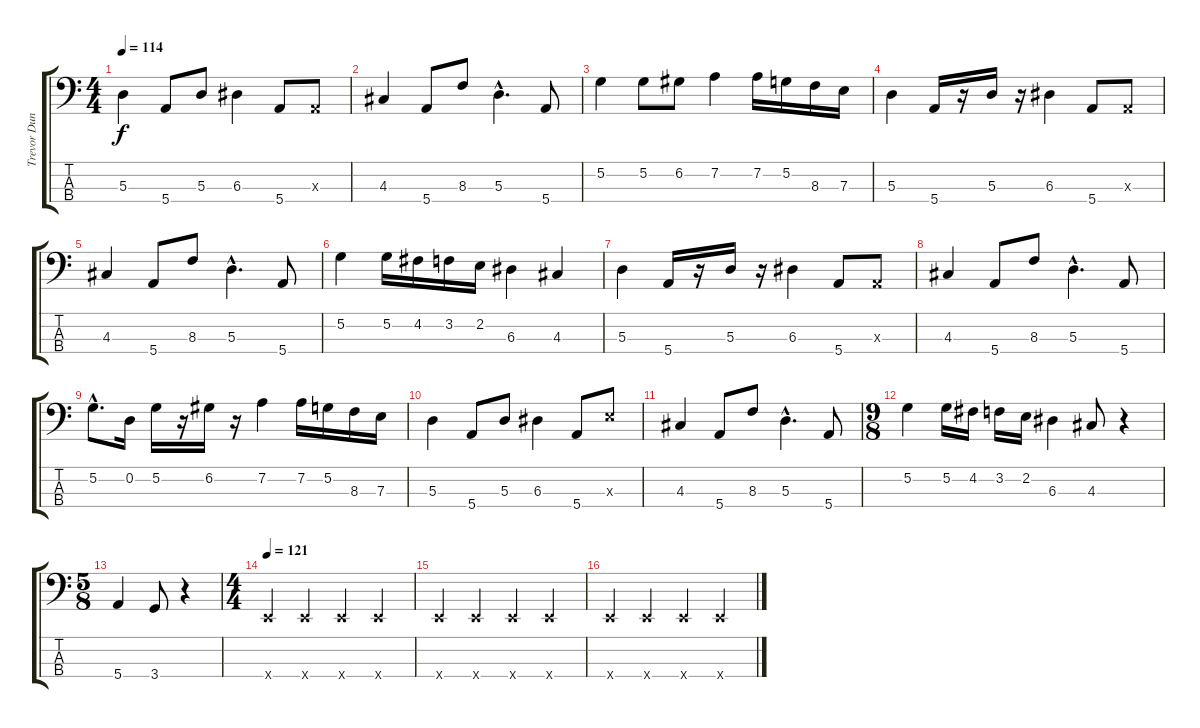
\track ("Trevor Dunn - Bass" "Trevor Dun") {instrument electricbassfinger}
\staff {score tabs}
\tuning (G2 D2 A1 E1) {hide}
\ts (4 4)
\tempo 114
\clef f4
\ks c
5.3.4{dy f volume 14} 5.4.8 5.3.8 6.3.4 5.4.8 0.3{x}.8 |
4.3.4 5.4.8 8.3.8 5.3{hac}.4{d} 5.4.8 |
5.2.4 5.2.8 6.2.8 7.2.4 7.2.16 5.2.16 8.3.16 7.3.16 |
5.3.4 5.4.16 r.16 5.3.16 r.16 6.3.4 5.4.8 0.3{x}.8 |
4.3.4 5.4.8 8.3.8 5.3{hac}.4{d} 5.4.8 |
5.2.4 5.2.16 4.2.16 3.2.16 2.2.16 6.3.4 4.3.4 |
5.3.4 5.4.16 r.16 5.3.16 r.16 6.3.4 5.4.8 0.3{x}.8 |
4.3.4 5.4.8 8.3.8 5.3{hac}.4{d} 5.4.8 |
5.2{hac}.8{d} 0.2.16 5.2.16 r.16 6.2.16 r.16 7.2.4 7.2.16 5.2.16 8.3.16 7.3.16 |
5.3.4 5.4.8 5.3.8 6.3.4 5.4.8 7.3{x}.8 |
4.3.4 5.4.8 8.3.8 5.3{hac}.4{d} 5.4.8 |
\ts (9 8)
5.2.4 5.2.16 4.2.16 3.2.16 2.2.16 6.3.4 4.3.8 r.4 |
\ts (5 8)
5.4.4 3.4.8 r.4 |
\ts (4 4)
\tempo 121
0.4{x}.4 0.4{x}.4 0.4{x}.4 0.4{x}.4 |
0.4{x}.4 0.4{x}.4 0.4{x}.4 0.4{x}.4 |
0.4{x}.4 0.4{x}.4 0.4{x}.4 0.4{x}.4
